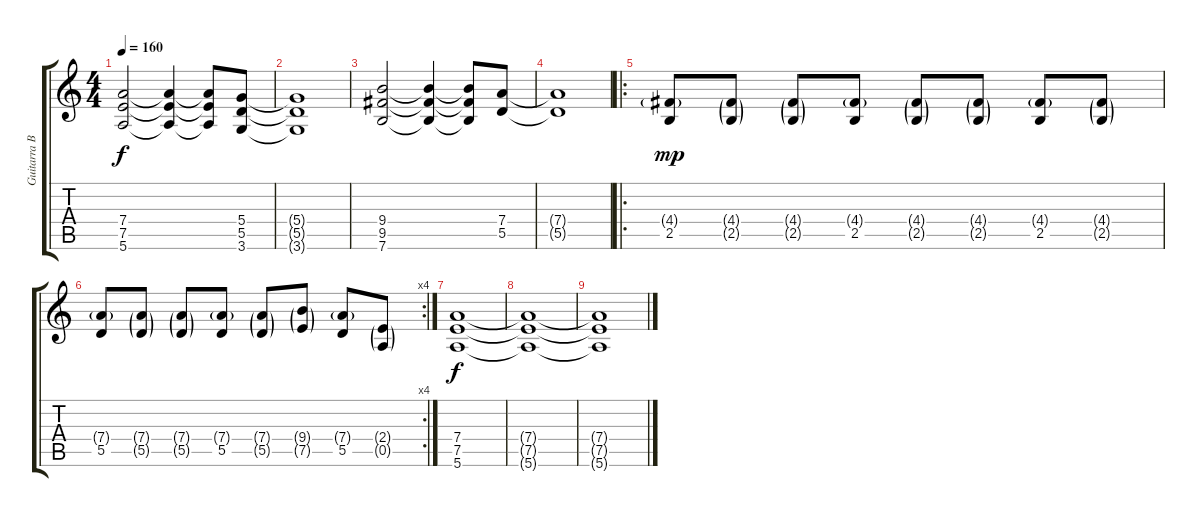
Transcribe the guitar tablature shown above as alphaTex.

\track ("Guitarra Base" "Guitarra B") {instrument distortionguitar}
\staff {score tabs}
\tuning (E4 B3 G3 D3 A2 E2) {hide}
\ts (4 4)
\tempo 160
\clef g2
\ks c
(7.4 7.5 5.6).2{dy f} (7.4{t} 7.5{t} 5.6{t}).4 (7.4{t} 7.5{t} 5.6{t}).8 (5.4 5.5 3.6).8 |
(5.4{t} 5.5{t} 3.6{t}).1 |
(9.4 9.5 7.6).2 (9.4{t} 9.5{t} 7.6{t}).4 (9.4{t} 9.5{t} 7.6{t}).8 (7.4 5.5).8 |
(7.4{t} 5.5{t}).1 |
\ro
(4.4{g} 2.5).8{dy mp} (4.4{g} 2.5{g}).8 (4.4{g} 2.5{g}).8 (4.4{g} 2.5).8 (4.4{g} 2.5{g}).8 (4.4{g} 2.5{g}).8 (4.4{g} 2.5).8 (4.4{g} 2.5{g}).8 |
\rc 4
(7.4{g} 5.5).8 (7.4{g} 5.5{g}).8 (7.4{g} 5.5{g}).8 (7.4{g} 5.5).8 (7.4{g} 5.5{g}).8 (9.4{g} 7.5{g}).8 (7.4{g} 5.5).8 (2.4{g} 0.5{g}).8 |
(7.4 7.5 5.6).1{dy f} |
(7.4{t} 7.5{t} 5.6{t}).1 |
(7.4{t} 7.5{t} 5.6{t}).1
